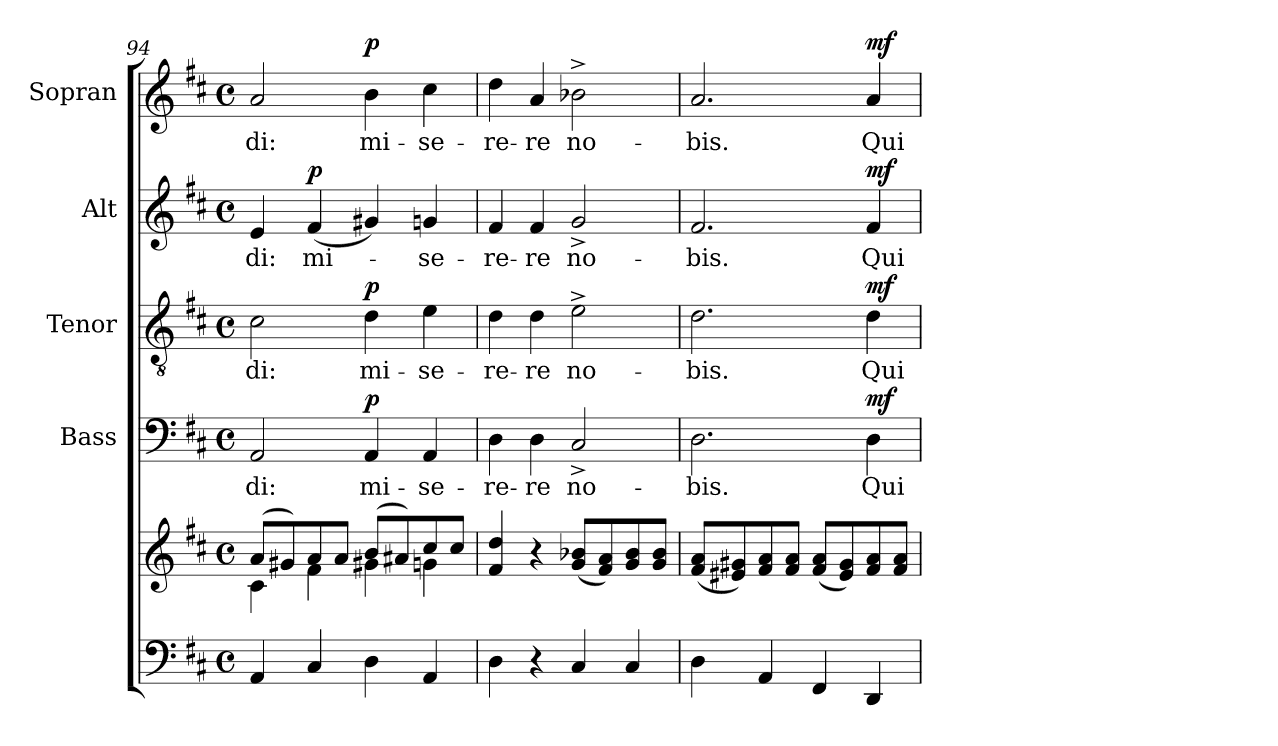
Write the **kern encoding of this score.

**kern	**kern	**kern	**text	**dynam	**kern	**text	**dynam	**kern	**text	**dynam	**kern	**text	**dynam
*part5	*part5	*part4	*part4	*part4	*part3	*part3	*part3	*part2	*part2	*part2	*part1	*part1	*part1
*staff6	*staff5	*staff4	*staff4	*staff4	*staff3	*staff3	*staff3	*staff2	*staff2	*staff2	*staff1	*staff1	*staff1
*	*	*I"Bass	*	*	*I"Tenor	*	*	*I"Alt	*	*	*I"Sopran	*	*
*	*	*I'B.	*	*	*I'T.	*	*	*I'A.	*	*	*I'S.	*	*
*clefF4	*clefG2	*clefF4	*	*	*clefGv2	*	*	*clefG2	*	*	*clefG2	*	*
*k[f#c#]	*k[f#c#]	*k[f#c#]	*	*	*k[f#c#]	*	*	*k[f#c#]	*	*	*k[f#c#]	*	*
*D:	*D:	*D:	*	*	*D:	*	*	*D:	*	*	*D:	*	*
*M4/4	*M4/4	*M4/4	*	*	*M4/4	*	*	*M4/4	*	*	*M4/4	*	*
*met(c)	*met(c)	*met(c)	*	*	*met(c)	*	*	*met(c)	*	*	*met(c)	*	*
=94	=94	=94	=94	=94	=94	=94	=94	=94	=94	=94	=94	=94	=94
*	*^	*	*	*	*	*	*	*	*	*	*	*	*
!	!	!	!	!LO:LY:b	!	!	!LO:LY:b	!	!	!LO:LY:b	!	!	!LO:LY:b	!
4AA/	(>8a/L	4c#\	2AA/	-di:	.	2c#\	-di:	.	4e/	-di:	.	2a/	-di:	.
.	8g#X/)	.	.	.	.	.	.	.	.	.	.	.	.	.
!	!	!	!	!	!	!	!	!	!	!LO:LY:b	!LO:DY:a	!	!	!
4C#/	8a/	4f#\	.	.	.	.	.	.	(<4f#/	mi-	p	.	.	.
.	8a/J	.	.	.	.	.	.	.	.	.	.	.	.	.
!	!	!	!	!LO:LY:b	!LO:DY:a	!	!LO:LY:b	!LO:DY:a	!	!	!	!	!LO:LY:b	!LO:DY:a
4D\	(>8b/L	4g#X\	4AA/	mi-	p	4d\	mi-	p	4g#X/)	.	.	4b\	mi-	p
.	8a#X/)	.	.	.	.	.	.	.	.	.	.	.	.	.
!	!	!	!	!LO:LY:b	!	!	!LO:LY:b	!	!	!LO:LY:b	!	!	!LO:LY:b	!
4AA/	8cc#/	4gn\	4AA/	-se-	.	4e\	-se-	.	4gn/	-se-	.	4cc#\	-se-	.
.	8cc#/J	.	.	.	.	.	.	.	.	.	.	.	.	.
*	*v	*v	*	*	*	*	*	*	*	*	*	*	*	*
=95	=95	=95	=95	=95	=95	=95	=95	=95	=95	=95	=95	=95	=95
!	!	!	!LO:LY:b	!	!	!LO:LY:b	!	!	!LO:LY:b	!	!	!LO:LY:b	!
4D\	4f#/ 4dd/	4D\	-re-	.	4d\	-re-	.	4f#/	-re-	.	4dd\	-re-	.
!	!	!	!LO:LY:b	!	!	!LO:LY:b	!	!	!LO:LY:b	!	!	!LO:LY:b	!
4r	4r	4D\	-re	.	4d\	-re	.	4f#/	-re	.	4a/	-re	.
!	!	!	!LO:LY:b	!	!	!LO:LY:b	!	!	!LO:LY:b	!	!	!LO:LY:b	!
4C#/	(<8g/ 8b-X/L	2C#^>/	no-	.	2e^>\	no-	.	2g^>/	no-	.	2b-X^>\	no-	.
.	8f#/ 8a/)	.	.	.	.	.	.	.	.	.	.	.	.
4C#/	8g/ 8b-/	.	.	.	.	.	.	.	.	.	.	.	.
.	8g/ 8b-/J	.	.	.	.	.	.	.	.	.	.	.	.
=96	=96	=96	=96	=96	=96	=96	=96	=96	=96	=96	=96	=96	=96
!	!	!	!LO:LY:b	!	!	!LO:LY:b	!	!	!LO:LY:b	!	!	!LO:LY:b	!
4D\	(<8f#/ 8a/L	2.D\	-bis.	.	2.d\	-bis.	.	2.f#/	-bis.	.	2.a/	-bis.	.
.	8e#X/ 8g#X/)	.	.	.	.	.	.	.	.	.	.	.	.
4AA/	8f#/ 8a/	.	.	.	.	.	.	.	.	.	.	.	.
.	8f#/ 8a/J	.	.	.	.	.	.	.	.	.	.	.	.
4FF#/	(<8f#/ 8a/L	.	.	.	.	.	.	.	.	.	.	.	.
.	8e#/ 8g#/)	.	.	.	.	.	.	.	.	.	.	.	.
!	!	!	!LO:LY:b	!LO:DY:a	!	!LO:LY:b	!LO:DY:a	!	!LO:LY:b	!LO:DY:a	!	!LO:LY:b	!LO:DY:a
4DD/	8f#/ 8a/	4D\	Qui	mf	4d\	Qui	mf	4f#/	Qui	mf	4a/	Qui	mf
.	8f#/ 8a/J	.	.	.	.	.	.	.	.	.	.	.	.
=	=	=	=	=	=	=	=	=	=	=	=	=	=
*-	*-	*-	*-	*-	*-	*-	*-	*-	*-	*-	*-	*-	*-
